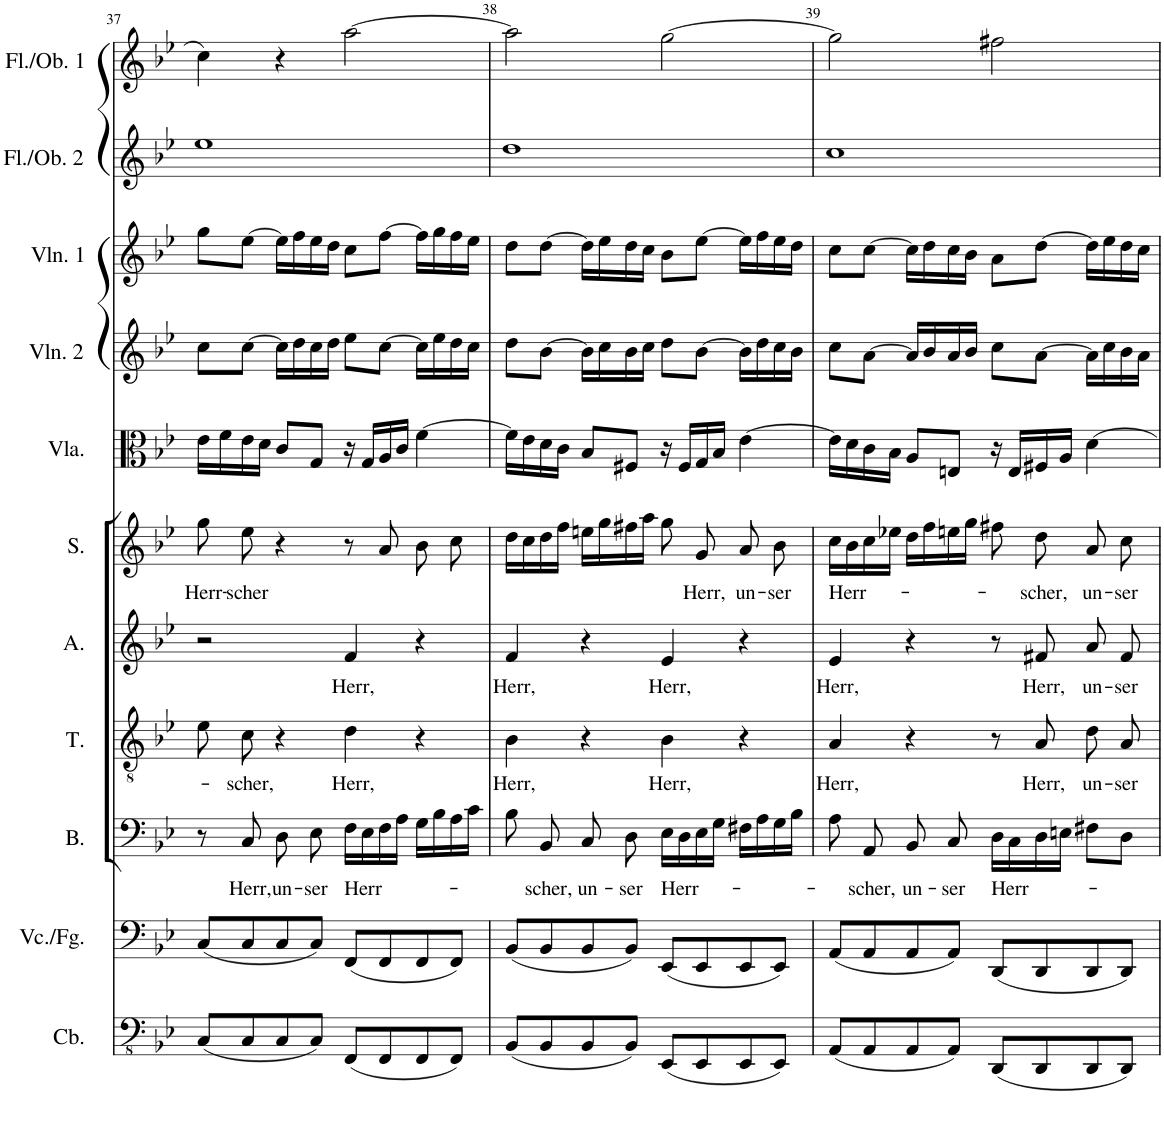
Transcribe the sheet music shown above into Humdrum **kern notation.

**kern	**kern	**kern	**text	**kern	**text	**kern	**text	**kern	**text	**kern	**kern	**kern	**kern	**kern
*part11	*part10	*part9	*part9	*part8	*part8	*part7	*part7	*part6	*part6	*part5	*part4	*part3	*part2	*part1
*staff11	*staff10	*staff9	*staff9	*staff8	*staff8	*staff7	*staff7	*staff6	*staff6	*staff5	*staff4	*staff3	*staff2	*staff1
*I"Contrabass	*I"Vcl./Fagotto	*I"Bass	*	*I"Tenor	*	*I"Alto	*	*I"Soprano	*	*I"Viola	*I"Violin 2	*I"Violin 1	*I"Fl./Ob. 2	*I"Fl./Ob. 1
*I'Cb.	*I'Vc./Fg.	*I'B.	*	*I'T.	*	*I'A.	*	*I'S.	*	*I'Vla.	*I'Vln. 2	*I'Vln. 1	*I'Fl./Ob. 2	*I'Fl./Ob. 1
!!LO:PB:g=z
*clefFv4	*clefF4	*clefF4	*	*clefGv2	*	*clefG2	*	*clefG2	*	*clefC3	*clefG2	*clefG2	*clefG2	*clefG2
*Trd7c12	*	*	*	*	*	*	*	*	*	*	*	*	*	*
*k[b-e-]	*k[b-e-]	*k[b-e-]	*	*k[b-e-]	*	*k[b-e-]	*	*k[b-e-]	*	*k[b-e-]	*k[b-e-]	*k[b-e-]	*k[b-e-]	*k[b-e-]
*M4/4	*M4/4	*M4/4	*	*M4/4	*	*M4/4	*	*M4/4	*	*M4/4	*M4/4	*M4/4	*M4/4	*M4/4
=37	=37	=37	=37	=37	=37	=37	=37	=37	=37	=37	=37	=37	=37	=37
!	!	!	!	!	!	!	!	!	!LO:LY:b	!	!	!	!	!
(8CC/L	(8C/L	8r	.	8e-\L	.	2r	.	8gg\	Herr-	16e-\LL	8cc\L	8gg\L	1ee-	4cc\
.	.	.	.	.	.	.	.	.	.	16f\	.	.	.	.
!	!	!	!LO:LY:b	!	!LO:LY:b	!	!	!	!LO:LY:b	!	!	!	!	!
8CC/	8C/	8C/	Herr,	8c\J	-scher,	.	.	8ee-\	-scher	16e-\	[8cc\J	[8ee-\J	.	.
.	.	.	.	.	.	.	.	.	.	16d\JJ	.	.	.	.
!	!	!	!LO:LY:b	!	!	!	!	!	!	!	!	!	!	!
8CC/	8C/	8D\	un-	4r	.	.	.	4r	.	8c/L	16cc\LL]	16ee-\LL]	.	4r
.	.	.	.	.	.	.	.	.	.	.	16dd\	16ff\	.	.
!	!	!	!LO:LY:b	!	!	!	!	!	!	!	!	!	!	!
8CC/J)	8C/J)	8E-\	-ser	.	.	.	.	.	.	8G/J	16cc\	16ee-\	.	.
.	.	.	.	.	.	.	.	.	.	.	16dd\JJ	16dd\JJ	.	.
!	!	!	!LO:LY:b	!	!LO:LY:b	!	!LO:LY:b	!	!	!	!	!	!	!
(8FFF/L	(8FF/L	16F\LL	Herr-	4d\	Herr,	4f/	Herr,	8r	.	16r	8ee-\L	8cc\L	.	[2aa\
.	.	16E-\	.	.	.	.	.	.	.	16G/LL	.	.	.	.
8FFF/	8FF/	16F\	.	.	.	.	.	8a/	.	16A/	[8cc\J	[8ff\J	.	.
.	.	16A\JJ	.	.	.	.	.	.	.	16c/JJ	.	.	.	.
8FFF/	8FF/	16G\LL	.	4r	.	4r	.	8b-\	.	[4f\	16cc\LL]	16ff\LL]	.	.
.	.	16B-\	.	.	.	.	.	.	.	.	16ee-\	16gg\	.	.
8FFF/J)	8FF/J)	16A\	.	.	.	.	.	8cc\	.	.	16dd\	16ff\	.	.
.	.	16c\JJ	.	.	.	.	.	.	.	.	16cc\JJ	16ee-\JJ	.	.
=38	=38	=38	=38	=38	=38	=38	=38	=38	=38	=38	=38	=38	=38	=38
!	!	!	!	!	!LO:LY:b	!	!LO:LY:b	!	!	!	!	!	!	!
(8BBB-/L	(8BB-/L	8B-\	.	4B-\	Herr,	4f/	Herr,	16dd\LL	.	16f\LL]	8dd\L	8dd\L	1dd	2aa\]
.	.	.	.	.	.	.	.	16cc\	.	16e-\	.	.	.	.
!	!	!	!LO:LY:b	!	!	!	!	!	!	!	!	!	!	!
8BBB-/	8BB-/	8BB-/	-scher,	.	.	.	.	16dd\	.	16d\	[8b-\J	[8dd\J	.	.
.	.	.	.	.	.	.	.	16ff\JJ	.	16c\JJ	.	.	.	.
!	!	!	!LO:LY:b	!	!	!	!	!	!	!	!	!	!	!
8BBB-/	8BB-/	8C/	un-	4r	.	4r	.	16een\LL	.	8B-/L	16b-\LL]	16dd\LL]	.	.
.	.	.	.	.	.	.	.	16gg\	.	.	16cc\	16ee-\	.	.
!	!	!	!LO:LY:b	!	!	!	!	!	!	!	!	!	!	!
8BBB-/J)	8BB-/J)	8D\	-ser	.	.	.	.	16ff#X\	.	8F#X/J	16b-\	16dd\	.	.
.	.	.	.	.	.	.	.	16aa\JJ	.	.	16cc\JJ	16cc\JJ	.	.
!	!	!	!LO:LY:b	!	!LO:LY:b	!	!LO:LY:b	!	!	!	!	!	!	!
(8EEE-/L	(8EE-/L	16E-\LL	Herr-	4B-\	Herr,	4e-/	Herr,	8gg\	.	16r	8dd\L	8b-\L	.	[2gg\
.	.	16D\	.	.	.	.	.	.	.	16F#/LL	.	.	.	.
!	!	!	!	!	!	!	!	!	!LO:LY:b	!	!	!	!	!
8EEE-/	8EE-/	16E-\	.	.	.	.	.	8g/	Herr,	16G/	[8b-\J	[8ee-\J	.	.
.	.	16G\JJ	.	.	.	.	.	.	.	16B-/JJ	.	.	.	.
!	!	!	!	!	!	!	!	!	!LO:LY:b	!	!	!	!	!
8EEE-/	8EE-/	16F#X\LL	.	4r	.	4r	.	8a/	un-	[4e-\	16b-\LL]	16ee-\LL]	.	.
.	.	16A\	.	.	.	.	.	.	.	.	16dd\	16ff\	.	.
!	!	!	!	!	!	!	!	!	!LO:LY:b	!	!	!	!	!
8EEE-/J)	8EE-/J)	16G\	.	.	.	.	.	8b-\	-ser	.	16cc\	16ee-\	.	.
.	.	16B-\JJ	.	.	.	.	.	.	.	.	16b-\JJ	16dd\JJ	.	.
=39	=39	=39	=39	=39	=39	=39	=39	=39	=39	=39	=39	=39	=39	=39
!	!	!	!	!	!LO:LY:b	!	!LO:LY:b	!	!LO:LY:b	!	!	!	!	!
(8AAA/L	(8AA/L	8A\	.	4A/	Herr,	4e-/	Herr,	16cc\LL	Herr-	16e-\LL]	8cc\L	8cc\L	1cc	2gg\]
.	.	.	.	.	.	.	.	16b-\	.	16d\	.	.	.	.
!	!	!	!LO:LY:b	!	!	!	!	!	!	!	!	!	!	!
8AAA/	8AA/	8AA/	-scher,	.	.	.	.	16cc\	.	16c\	[8a\J	[8cc\J	.	.
.	.	.	.	.	.	.	.	16ee-X\JJ	.	16B-\JJ	.	.	.	.
!	!	!	!LO:LY:b	!	!	!	!	!	!	!	!	!	!	!
8AAA/	8AA/	8BB-/	un-	4r	.	4r	.	16dd\LL	.	8A/L	16a/LL]	16cc\LL]	.	.
.	.	.	.	.	.	.	.	16ff\	.	.	16b-/	16dd\	.	.
!	!	!	!LO:LY:b	!	!	!	!	!	!	!	!	!	!	!
8AAA/J)	8AA/J)	8C/	-ser	.	.	.	.	16een\	.	8En/J	16a/	16cc\	.	.
.	.	.	.	.	.	.	.	16gg\JJ	.	.	16b-/JJ	16b-\JJ	.	.
!	!	!	!LO:LY:b	!	!	!	!	!	!	!	!	!	!	!
(8DDD/L	(8DD/L	16D\LL	Herr-	8r	.	8r	.	8ff#X\	.	16r	8cc\L	8a\L	.	2ff#X\
.	.	16C\	.	.	.	.	.	.	.	16E/LL	.	.	.	.
!	!	!	!	!	!LO:LY:b	!	!LO:LY:b	!	!LO:LY:b	!	!	!	!	!
8DDD/	8DD/	16D\	.	8A/	Herr,	8f#X/	Herr,	8dd\	-scher,	16F#X/	[8a\J	[8dd\J	.	.
.	.	16En\JJ	.	.	.	.	.	.	.	16A/JJ	.	.	.	.
!	!	!	!	!	!LO:LY:b	!	!LO:LY:b	!	!LO:LY:b	!	!	!	!	!
8DDD/	8DD/	8F#X\L	.	8d\L	un-	8a/L	un-	8a/	un-	[4d\	16a\LL]	16dd\LL]	.	.
.	.	.	.	.	.	.	.	.	.	.	16cc\	16ee-\	.	.
!	!	!	!	!	!LO:LY:b	!	!LO:LY:b	!	!LO:LY:b	!	!	!	!	!
8DDD/J)	8DD/J)	8D\J	.	8A\J	-ser	8f#/J	-ser	8cc\	-ser	.	16b-\	16dd\	.	.
.	.	.	.	.	.	.	.	.	.	.	16a\JJ	16cc\JJ	.	.
=	=	=	=	=	=	=	=	=	=	=	=	=	=	=
*-	*-	*-	*-	*-	*-	*-	*-	*-	*-	*-	*-	*-	*-	*-
